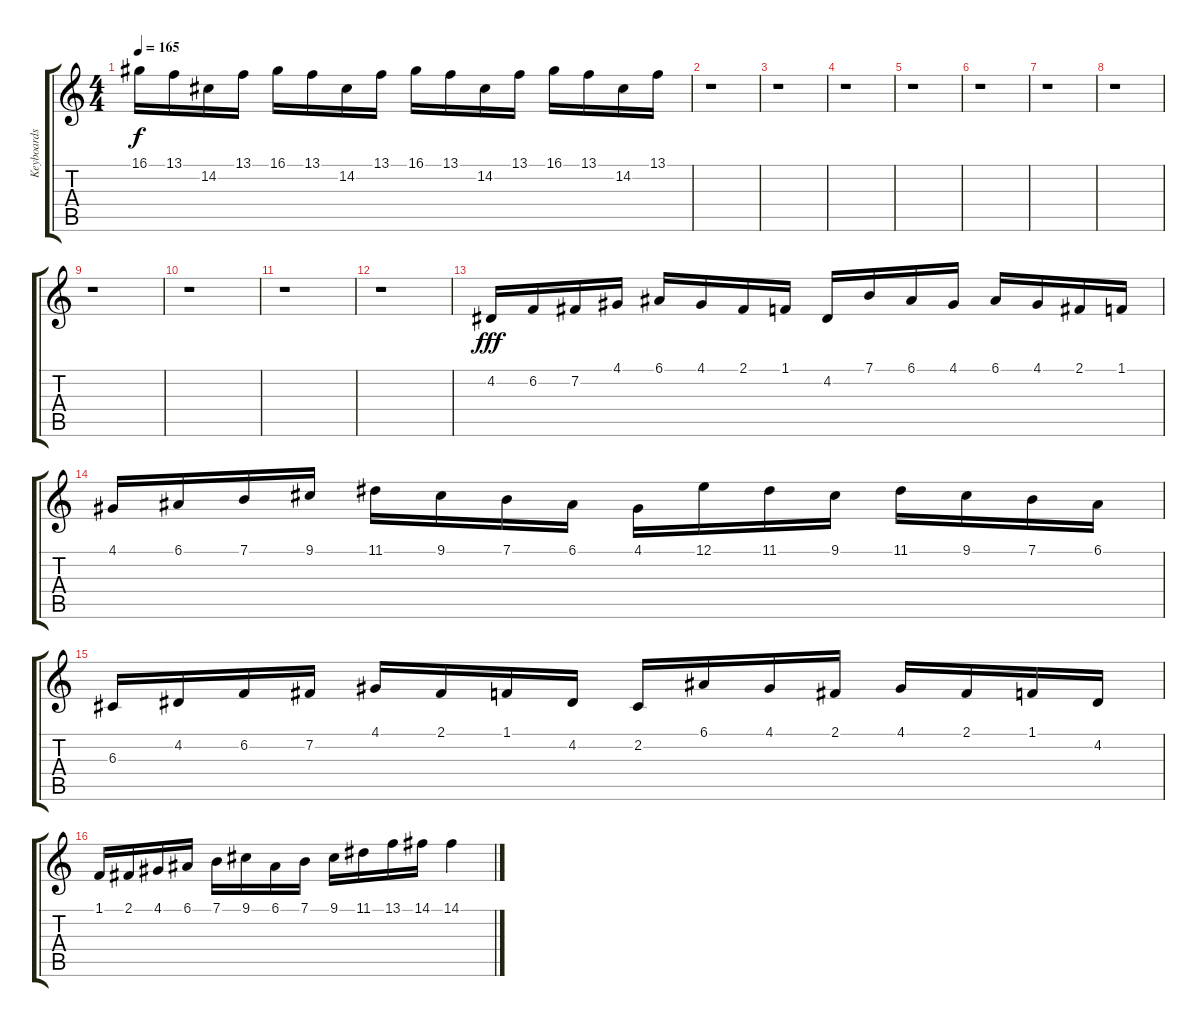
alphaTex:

\track ("Keyboards" "Keyboards") {instrument pad1newage}
\staff {score tabs}
\tuning (E4 B3 G3 D3 A2 E2) {hide}
\ts (4 4)
\tempo 165
\clef g2
\ks c
16.1.16{dy f} 13.1.16 14.2.16 13.1.16 16.1.16 13.1.16 14.2.16 13.1.16 16.1.16 13.1.16 14.2.16 13.1.16 16.1.16 13.1.16 14.2.16 13.1.16 |
r.1 |
r.1 |
r.1 |
r.1 |
r.1 |
r.1 |
r.1 |
r.1 |
r.1 |
r.1 |
r.1 |
4.2.16{dy fff volume 16 balance 8 instrument pad1newage} 6.2.16 7.2.16 4.1.16 6.1.16 4.1.16 2.1.16 1.1.16 4.2.16 7.1.16 6.1.16 4.1.16 6.1.16 4.1.16 2.1.16 1.1.16 |
4.1.16 6.1.16 7.1.16 9.1.16 11.1.16 9.1.16 7.1.16 6.1.16 4.1.16 12.1.16 11.1.16 9.1.16 11.1.16 9.1.16 7.1.16 6.1.16 |
6.3.16 4.2.16 6.2.16 7.2.16 4.1.16 2.1.16 1.1.16 4.2.16 2.2.16 6.1.16 4.1.16 2.1.16 4.1.16 2.1.16 1.1.16 4.2.16 |
1.1.16 2.1.16 4.1.16 6.1.16 7.1.16 9.1.16 6.1.16 7.1.16 9.1.16 11.1.16 13.1.16 14.1.16 14.1.4
